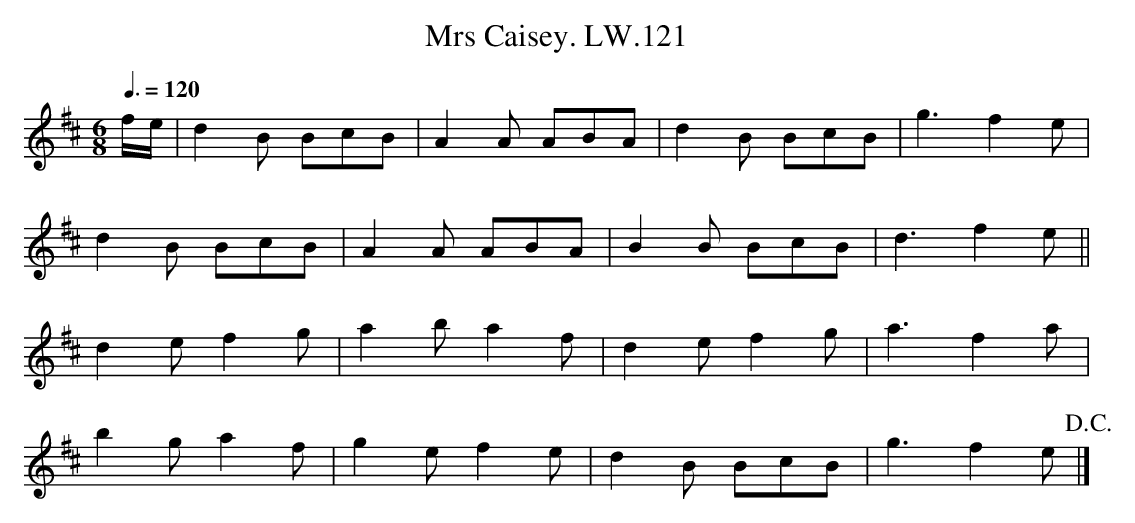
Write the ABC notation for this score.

X:1
T:Mrs Caisey. LW.121
M:6/8
Q:3/8=120
L:1/8
K:D
f/e/ | d2B BcB | A2A ABA | d2B BcB | g3 f2e |
d2B BcB | A2A ABA | B2B BcB | d3 f2e ||
d2e f2g | a2b a2f | d2e f2g | a3 f2a |
b2g a2f | g2e f2e | d2B BcB | g3 f2e !D.C.! |]
